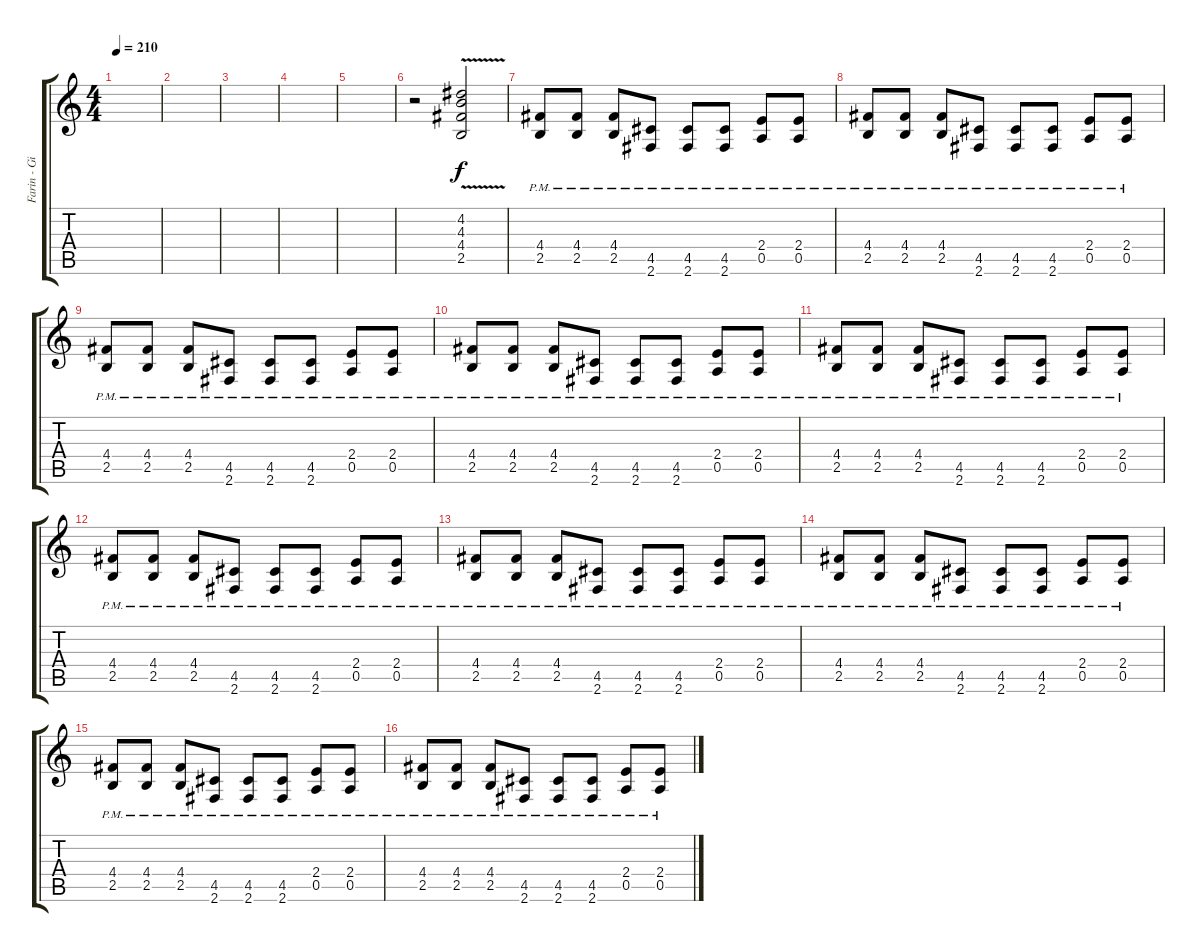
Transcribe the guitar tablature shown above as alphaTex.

\track ("Farin - Gitarre 1" "Farin - Gi") {instrument overdrivenguitar}
\staff {score tabs}
\tuning (E4 B3 G3 D3 A2 E2) {hide}
\ts (4 4)
\tempo 210
\clef g2
\ks c
|
|
|
|
|
r.2 (4.2{v} 4.3{v} 4.4{v} 2.5{v}).2 |
(4.4{pm} 2.5).8 (4.4{pm} 2.5).8 (4.4{pm} 2.5).8 (4.5{pm} 2.6).8 (4.5{pm} 2.6).8 (4.5{pm} 2.6).8 (2.4 0.5{pm}).8 (2.4 0.5{pm}).8 |
(4.4{pm} 2.5).8 (4.4{pm} 2.5).8 (4.4{pm} 2.5).8 (4.5{pm} 2.6).8 (4.5{pm} 2.6).8 (4.5{pm} 2.6).8 (2.4 0.5{pm}).8 (2.4 0.5{pm}).8 |
(4.4{pm} 2.5).8 (4.4{pm} 2.5).8 (4.4{pm} 2.5).8 (4.5{pm} 2.6).8 (4.5{pm} 2.6).8 (4.5{pm} 2.6).8 (2.4 0.5{pm}).8 (2.4 0.5{pm}).8 |
(4.4{pm} 2.5).8 (4.4{pm} 2.5).8 (4.4{pm} 2.5).8 (4.5{pm} 2.6).8 (4.5{pm} 2.6).8 (4.5{pm} 2.6).8 (2.4 0.5{pm}).8 (2.4 0.5{pm}).8 |
(4.4{pm} 2.5).8 (4.4{pm} 2.5).8 (4.4{pm} 2.5).8 (4.5{pm} 2.6).8 (4.5{pm} 2.6).8 (4.5{pm} 2.6).8 (2.4 0.5{pm}).8 (2.4 0.5{pm}).8 |
(4.4{pm} 2.5).8 (4.4{pm} 2.5).8 (4.4{pm} 2.5).8 (4.5{pm} 2.6).8 (4.5{pm} 2.6).8 (4.5{pm} 2.6).8 (2.4 0.5{pm}).8 (2.4 0.5{pm}).8 |
(4.4{pm} 2.5).8 (4.4{pm} 2.5).8 (4.4{pm} 2.5).8 (4.5{pm} 2.6).8 (4.5{pm} 2.6).8 (4.5{pm} 2.6).8 (2.4 0.5{pm}).8 (2.4 0.5{pm}).8 |
(4.4{pm} 2.5).8 (4.4{pm} 2.5).8 (4.4{pm} 2.5).8 (4.5{pm} 2.6).8 (4.5{pm} 2.6).8 (4.5{pm} 2.6).8 (2.4 0.5{pm}).8 (2.4 0.5{pm}).8 |
(4.4{pm} 2.5).8 (4.4{pm} 2.5).8 (4.4{pm} 2.5).8 (4.5{pm} 2.6).8 (4.5{pm} 2.6).8 (4.5{pm} 2.6).8 (2.4 0.5{pm}).8 (2.4 0.5{pm}).8 |
(4.4{pm} 2.5).8 (4.4{pm} 2.5).8 (4.4{pm} 2.5).8 (4.5{pm} 2.6).8 (4.5{pm} 2.6).8 (4.5{pm} 2.6).8 (2.4 0.5{pm}).8 (2.4 0.5{pm}).8
